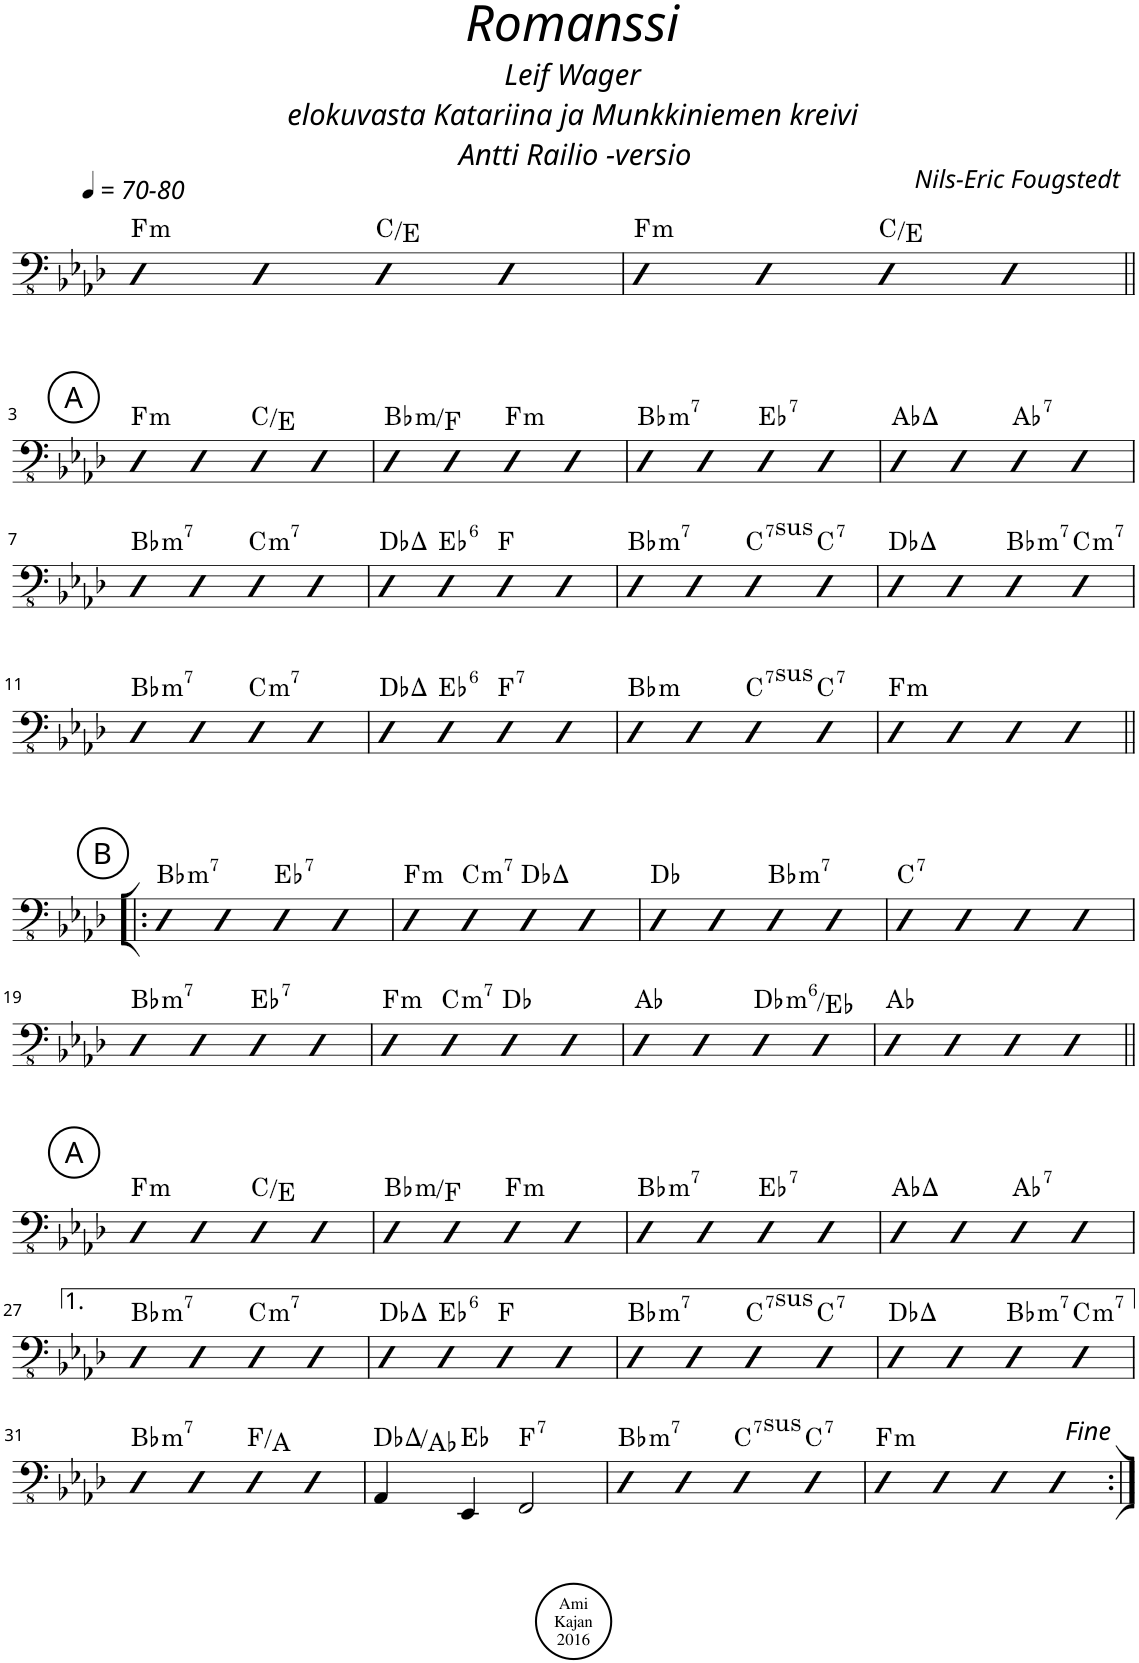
**kern	**harte
*part1	*part1
*staff1	*
*I"Piano	*
*I'Pno.	*
*clefFv4	*
*k[b-e-a-d-]	*
=1	=1
!LO:TX:a:i:t=-80	!LO:H:kt=m
4g	F:min
4g	.
4g	C:maj/3
4g	.
=2	=2
!	!LO:H:kt=m
4g	F:min
4g	.
4g	C:maj/3
4g	.
!!LO:LB:g=z
!!LO:REH:place=s1:a:cj:enc=circle:fs=14:t=A
=3||	=3||
!	!LO:H:kt=m
4g	F:min
4g	.
!	!LO:H:kt=N.C.
4g	N
4g	.
=4	=4
!	!LO:H:kt=m
4g	Bb:min/5
4g	.
!	!LO:H:kt=m
4g	F:min
4g	.
=5	=5
!	!LO:H:kt=m7
4g	Bb:min7
4g	.
!	!LO:H:kt=7
4g	Eb:7
4g	.
=6	=6
4g	Ab:maj
4g	.
!	!LO:H:kt=7
4g	Ab:7
4g	.
!!LO:LB:g=z
=7	=7
!	!LO:H:kt=m7
4g	Bb:min7
4g	.
!	!LO:H:kt=m7
4g	C:min7
4g	.
=8	=8
4g	Db:maj
!	!LO:H:kt=6
4g	Eb:maj6
!	!LO:H:kt=N.C.
4g	N
4g	.
=9	=9
!	!LO:H:kt=m7
4g	Bb:min7
4g	.
!	!LO:H:kt=7sus
4g	C:sus4(7)
!	!LO:H:kt=7
4g	C:7
=10	=10
4g	Db:maj
4g	.
!	!LO:H:kt=m7
4g	Bb:min7
!	!LO:H:kt=m7
4g	C:min7
!!LO:LB:g=z
=11	=11
!	!LO:H:kt=m7
4g	Bb:min7
4g	.
!	!LO:H:kt=m7
4g	C:min7
4g	.
=12	=12
4g	Db:maj
!	!LO:H:kt=6
4g	Eb:maj6
!	!LO:H:kt=7
4g	F:7
4g	.
=13	=13
!	!LO:H:kt=m
4g	Bb:min
4g	.
!	!LO:H:kt=7sus
4g	C:sus4(7)
!	!LO:H:kt=7
4g	C:7
=14	=14
!	!LO:H:kt=m
4g	F:min
4g	.
4g	.
4g	.
!!LO:LB:g=z
!!LO:REH:place=s1:a:cj:enc=circle:fs=14:t=B
=15!|:	=15!|:
!	!LO:H:kt=m7
4g	Bb:min7
4g	.
!	!LO:H:kt=7
4g	Eb:7
4g	.
=16	=16
!	!LO:H:kt=m
4g	F:min
!	!LO:H:kt=m7
4g	C:min7
4g	Db:maj
4g	.
=17	=17
!	!LO:H:kt=N.C.
4g	N
4g	.
!	!LO:H:kt=m7
4g	Bb:min7
4g	.
=18	=18
!	!LO:H:kt=7
4g	C:7
4g	.
4g	.
4g	.
!!LO:LB:g=z
=19	=19
!	!LO:H:kt=m7
4g	Bb:min7
4g	.
!	!LO:H:kt=7
4g	Eb:7
4g	.
=20	=20
!	!LO:H:kt=m
4g	F:min
!	!LO:H:kt=m7
4g	C:min7
!	!LO:H:kt=N.C.
4g	N
4g	.
=21	=21
4g	Ab:maj
4g	.
!	!LO:H:kt=m6
4g	Db:min6/2
4g	.
=22	=22
!	!LO:H:kt=N.C.
4g	N
4g	.
4g	.
4g	.
!!LO:LB:g=z
!!LO:REH:place=s1:a:cj:enc=circle:fs=14:t=A
=23||	=23||
!	!LO:H:kt=m
4g	F:min
4g	.
!	!LO:H:kt=N.C.
4g	N
4g	.
=24	=24
!	!LO:H:kt=m
4g	Bb:min/5
4g	.
!	!LO:H:kt=m
4g	F:min
4g	.
=25	=25
!	!LO:H:kt=m7
4g	Bb:min7
4g	.
!	!LO:H:kt=7
4g	Eb:7
4g	.
=26	=26
4g	Ab:maj
4g	.
!	!LO:H:kt=7
4g	Ab:7
4g	.
!!LO:LB:g=z
=27	=27
!	!LO:H:kt=m7
4g	Bb:min7
4g	.
!	!LO:H:kt=m7
4g	C:min7
4g	.
=28	=28
4g	Db:maj
!	!LO:H:kt=6
4g	Eb:maj6
!	!LO:H:kt=N.C.
4g	N
4g	.
=29	=29
!	!LO:H:kt=m7
4g	Bb:min7
4g	.
!	!LO:H:kt=7sus
4g	C:sus4(7)
!	!LO:H:kt=7
4g	C:7
=30	=30
4g	Db:maj
4g	.
!	!LO:H:kt=m7
4g	Bb:min7
!	!LO:H:kt=m7
4g	C:min7
!!LO:LB:g=z
=31	=31
!	!LO:H:kt=m7
4g	Bb:min7
4g	.
4g	F:maj/3
4g	.
=32	=32
4AAA-/	Db:maj/5
4EEE-/	Eb:maj
!	!LO:H:kt=7
2FFF/	F:7
=33	=33
!	!LO:H:kt=m7
4g	Bb:min7
4g	.
!	!LO:H:kt=7sus
4g	C:sus4(7)
!	!LO:H:kt=7
4g	C:7
=34	=34
!	!LO:H:kt=m
4g	F:min
4g	.
4g	.
4g	.
=:|!	=:|!
*-	*-
